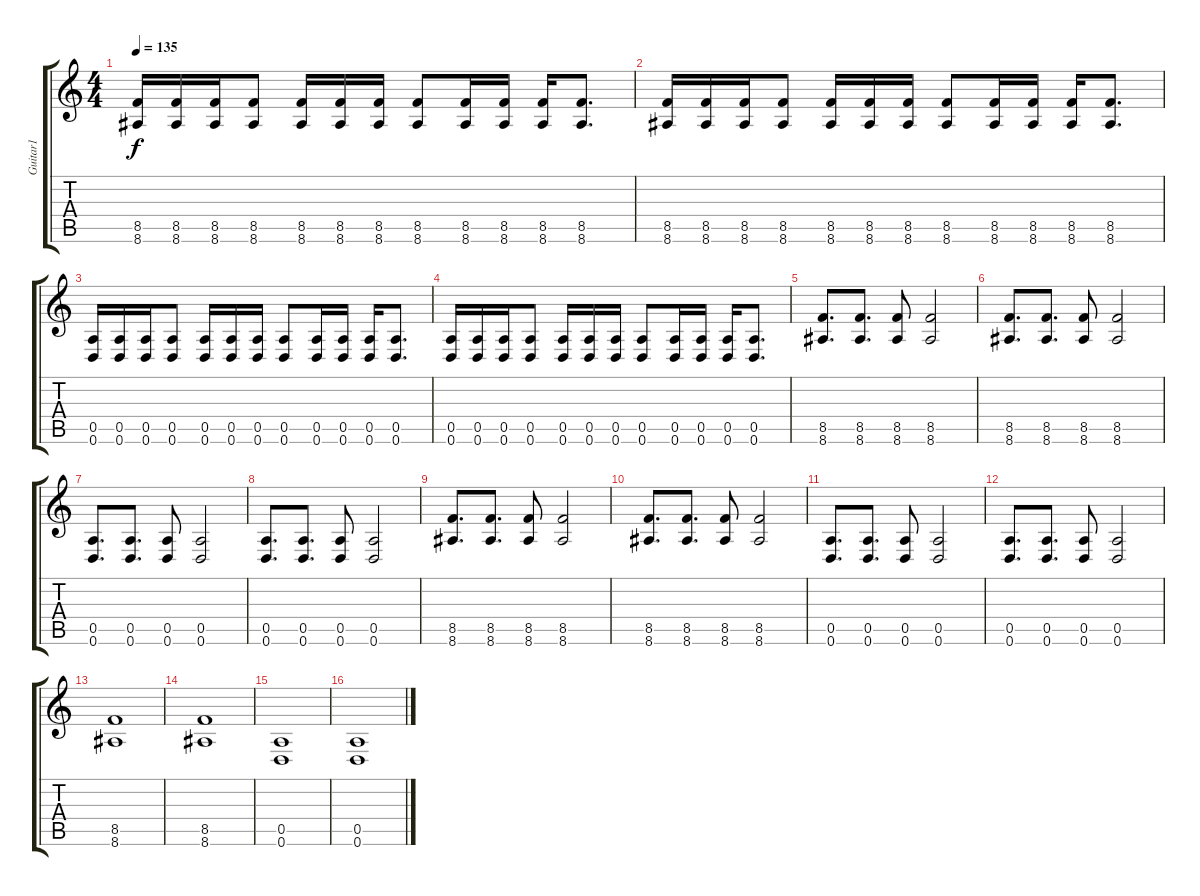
\track ("Guitar1" "Guitar1") {instrument distortionguitar}
\staff {score tabs}
\tuning (E4 B3 G3 D3 A2 D2) {hide}
\ts (4 4)
\tempo 135
\clef g2
\ks c
(8.5 8.6).16{dy f} (8.5 8.6).16 (8.5 8.6).16 (8.5 8.6).8 (8.5 8.6).16 (8.5 8.6).16 (8.5 8.6).16 (8.5 8.6).8 (8.5 8.6).16 (8.5 8.6).16 (8.5 8.6).16 (8.5 8.6).8{d} |
(8.5 8.6).16 (8.5 8.6).16 (8.5 8.6).16 (8.5 8.6).8 (8.5 8.6).16 (8.5 8.6).16 (8.5 8.6).16 (8.5 8.6).8 (8.5 8.6).16 (8.5 8.6).16 (8.5 8.6).16 (8.5 8.6).8{d} |
(0.5 0.6).16 (0.5 0.6).16 (0.5 0.6).16 (0.5 0.6).8 (0.5 0.6).16 (0.5 0.6).16 (0.5 0.6).16 (0.5 0.6).8 (0.5 0.6).16 (0.5 0.6).16 (0.5 0.6).16 (0.5 0.6).8{d} |
(0.5 0.6).16 (0.5 0.6).16 (0.5 0.6).16 (0.5 0.6).8 (0.5 0.6).16 (0.5 0.6).16 (0.5 0.6).16 (0.5 0.6).8 (0.5 0.6).16 (0.5 0.6).16 (0.5 0.6).16 (0.5 0.6).8{d} |
(8.5 8.6).8{d} (8.5 8.6).8{d} (8.5 8.6).8 (8.5 8.6).2 |
(8.5 8.6).8{d} (8.5 8.6).8{d} (8.5 8.6).8 (8.5 8.6).2 |
(0.5 0.6).8{d} (0.5 0.6).8{d} (0.5 0.6).8 (0.5 0.6).2 |
(0.5 0.6).8{d} (0.5 0.6).8{d} (0.5 0.6).8 (0.5 0.6).2 |
(8.5 8.6).8{d} (8.5 8.6).8{d} (8.5 8.6).8 (8.5 8.6).2 |
(8.5 8.6).8{d} (8.5 8.6).8{d} (8.5 8.6).8 (8.5 8.6).2 |
(0.5 0.6).8{d} (0.5 0.6).8{d} (0.5 0.6).8 (0.5 0.6).2 |
(0.5 0.6).8{d} (0.5 0.6).8{d} (0.5 0.6).8 (0.5 0.6).2 |
(8.5 8.6).1 |
(8.5 8.6).1 |
(0.5 0.6).1 |
(0.5 0.6).1
